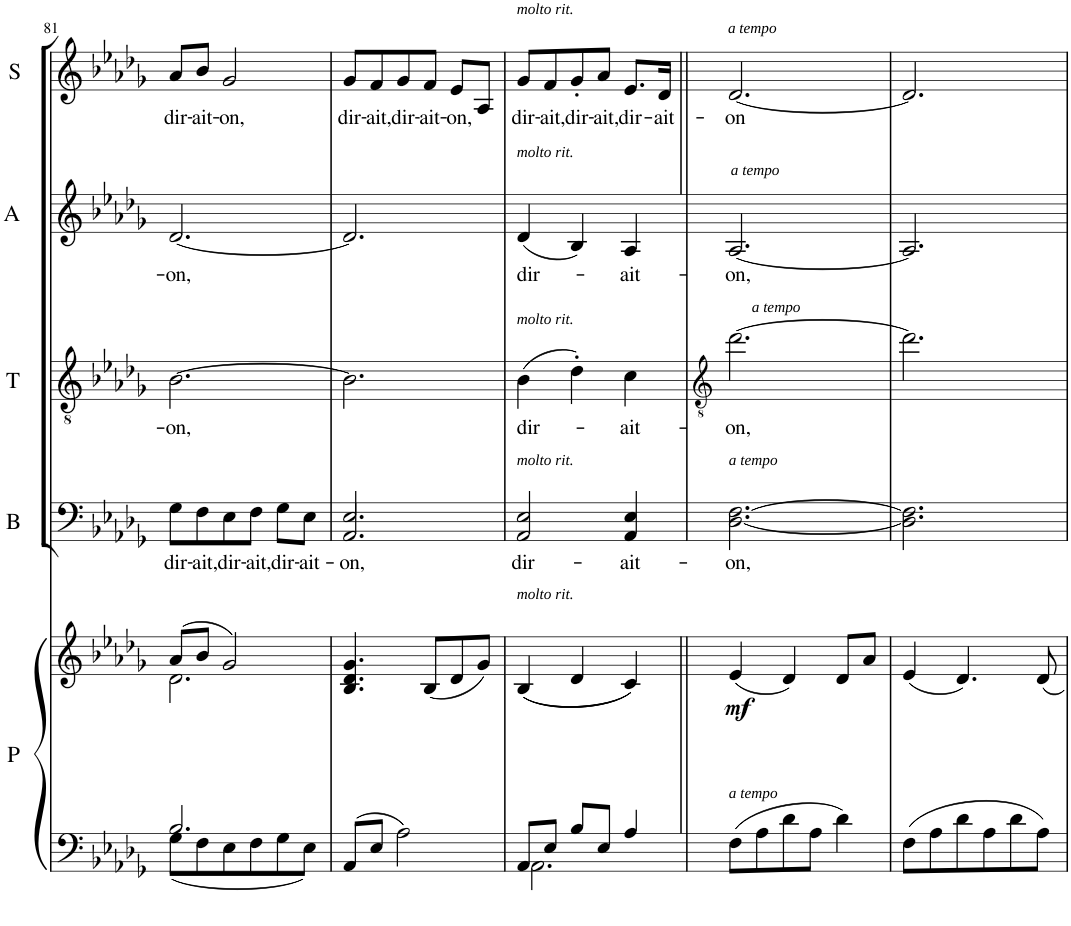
**kern	**kern	**dynam	**kern	**text	**kern	**text	**kern	**text	**kern	**text
*part5	*part5	*part5	*part4	*part4	*part3	*part3	*part2	*part2	*part1	*part1
*staff6	*staff5	*staff5/6	*staff4	*staff4	*staff3	*staff3	*staff2	*staff2	*staff1	*staff1
*I"Piano	*	*	*I"Basso	*	*I"Tenor	*	*I"Alto	*	*I"Soprano	*
*I'P	*	*	*I'B	*	*I'T	*	*I'A	*	*I'S	*
!!LO:PB:g=z
*clefF4	*clefG2	*	*clefF4	*	*clefGv2	*	*clefG2	*	*clefG2	*
*k[b-e-a-d-g-]	*k[b-e-a-d-g-]	*	*k[b-e-a-d-g-]	*	*k[b-e-a-d-g-]	*	*k[b-e-a-d-g-]	*	*k[b-e-a-d-g-]	*
*D-:	*D-:	*	*D-:	*	*D-:	*	*D-:	*	*D-:	*
*M3/4	*M3/4	*	*M3/4	*	*M3/4	*	*M3/4	*	*M3/4	*
=81	=81	=81	=81	=81	=81	=81	=81	=81	=81	=81
*^	*^	*	*	*	*	*	*	*	*	*
!	!	!	!	!	!	!LO:LY:b	!	!LO:LY:b	!	!LO:LY:b	!	!LO:LY:b
*	*	*	*	*	*^	*	*	*	*	*	*	*
2.B-/	8G-\L	(8a-/L	2.d-\	.	8G-\L	2ryy	dir-	[2.B-\	-on,	[2.d-/	-on,	8a-/L	dir-
!	!	!	!	!	!	!	!LO:LY:b	!	!	!	!	!	!LO:LY:b
.	8F\	8b-/J	.	.	8F\	.	-ait,	.	.	.	.	8b-/J	-ait-
!	!	!	!	!	!	!	!LO:LY:b	!	!	!	!	!	!LO:LY:b
.	8E-\	2g-/)	.	.	8E-\	.	dir-	.	.	.	.	2g-/	-on,
!	!	!	!	!	!	!	!LO:LY:b	!	!	!	!	!	!
.	8F\	.	.	.	8F\J	.	-ait,	.	.	.	.	.	.
!	!	!	!	!	!	!	!LO:LY:b	!	!	!	!	!	!
.	8G-\	.	.	.	8G-\L	4ryy	dir-	.	.	.	.	.	.
!	!	!	!	!	!	!	!LO:LY:b	!	!	!	!	!	!
.	8E-\J	.	.	.	8E-\J	.	-ait-	.	.	.	.	.	.
=82	=82	=82	=82	=82	=82	=82	=82	=82	=82	=82	=82	=82	=82
!	!	!	!	!	!	!	!LO:LY:b	!	!	!	!	!	!LO:LY:b
8AA-/L	2ryy	4.B-/ 4.d-/ 4.g-/	2ryy	.	2.E-/	2.AA-/	-on,	2.B-\]	.	2.d-/]	.	8g-/L	dir-
!	!	!	!	!	!	!	!	!	!	!	!	!	!LO:LY:b
8E-/J	.	.	.	.	.	.	.	.	.	.	.	8f/	-ait,
!	!	!	!	!	!	!	!	!	!	!	!	!	!LO:LY:b
2A-\	.	.	.	.	.	.	.	.	.	.	.	8g-/	dir-
!	!	!	!	!	!	!	!	!	!	!	!	!	!LO:LY:b
.	.	(8B-/L	.	.	.	.	.	.	.	.	.	8f/J	-ait-
!	!	!	!	!	!	!	!	!	!	!	!	!	!LO:LY:b
.	4ryy	8d-/	4ryy	.	.	.	.	.	.	.	.	8e-/L	-on,
.	.	8g-/J)	.	.	.	.	.	.	.	.	.	8A-/J	.
=83	=83	=83	=83	=83	=83	=83	=83	=83	=83	=83	=83	=83	=83
!	!	!	!	!	!	!	!	!	!	!	!	!LO:TX:a:i:t=molto rit.	!
!	!	!	!	!	!	!	!	!	!	!LO:TX:a:i:t=molto rit.	!	!	!
!	!	!	!	!	!	!	!	!LO:TX:a:i:t=molto rit.	!	!	!	!	!
!	!	!	!	!	!LO:TX:a:i:t=molto rit.	!	!	!	!	!	!	!	!
!	!	!LO:TX:a:i:t=molto rit.	!	!	!	!	!	!	!	!	!	!	!
!	!	!	!	!	!	!	!LO:LY:b	!	!LO:LY:b	!	!LO:LY:b	!	!LO:LY:b
8AA-/L	2.AA-\	((4B-/	2ryy	.	2AA-/ 2E-/	2ryy	dir-	(4B-\	dir-	(4d-/	dir-	8g-/L	dir-
!	!	!	!	!	!	!	!	!	!	!	!	!	!LO:LY:b
8E-/J	.	.	.	.	.	.	.	.	.	.	.	8f/	-ait,
!	!	!	!	!	!	!	!	!	!	!	!	!	!LO:LY:b
8B-/L	.	4d-/	.	.	.	.	.	4d-'\)	.	4B-/)	.	8g-'/	dir-
!	!	!	!	!	!	!	!	!	!	!	!	!	!LO:LY:b
8E-/J	.	.	.	.	.	.	.	.	.	.	.	8a-/J	-ait,
!	!	!	!	!	!	!	!LO:LY:b	!	!LO:LY:b	!	!LO:LY:b	!	!LO:LY:b
4A-/	.	4c/))	4ryy	.	4AA-/ 4E-/	4ryy	-ait-	4c\	-ait-	4A-/	-ait-	8.e-/L	dir-
!	!	!	!	!	!	!	!	!	!	!	!	!	!LO:LY:b
.	.	.	.	.	.	.	.	.	.	.	.	16d-/Jk	-ait-
*v	*v	*	*	*	*v	*v	*	*	*	*	*	*	*
*	*v	*v	*	*	*	*	*	*	*	*	*
=84||	=84||	=84||	=84||	=84||	=84||	=84||	=84||	=84||	=84||	=84||
*	*	*	*	*	*clefGv2	*	*	*	*	*
!	!	!	!	!	!	!	!	!	!LO:TX:a:i:t=a tempo	!
!	!	!	!	!	!	!	!LO:TX:a:i:t=a tempo	!	!	!
!	!	!	!	!	!LO:TX:a:i:t=a tempo	!	!	!	!	!
!	!	!	!LO:TX:a:i:t=a tempo	!	!	!	!	!	!	!
!	!LO:TX:b:i:t=a tempo	!	!	!	!	!	!	!	!	!
!	!	!LO:DY:b	!	!LO:LY:b	!	!LO:LY:b	!	!LO:LY:b	!	!LO:LY:b
8F\L	(4e-/	mf	[2.D-\ [2.F\	-on,	[2.dd-\	-on,	[2.A-/	-on,	[2.d-/	-on
8A-\	.	.	.	.	.	.	.	.	.	.
8d-\	4d-/)	.	.	.	.	.	.	.	.	.
8A-\J	.	.	.	.	.	.	.	.	.	.
4d-\	8d-/L	.	.	.	.	.	.	.	.	.
.	8a-/J	.	.	.	.	.	.	.	.	.
=85	=85	=85	=85	=85	=85	=85	=85	=85	=85	=85
8F\L	(4e-/	.	2.D-\] 2.F\]	.	2.dd-\]	.	2.A-/]	.	2.d-/]	.
8A-\	.	.	.	.	.	.	.	.	.	.
8d-\	4.d-/)	.	.	.	.	.	.	.	.	.
8A-\	.	.	.	.	.	.	.	.	.	.
8d-\	.	.	.	.	.	.	.	.	.	.
8A-\J	8d-/	.	.	.	.	.	.	.	.	.
=	=	=	=	=	=	=	=	=	=	=
*-	*-	*-	*-	*-	*-	*-	*-	*-	*-	*-
